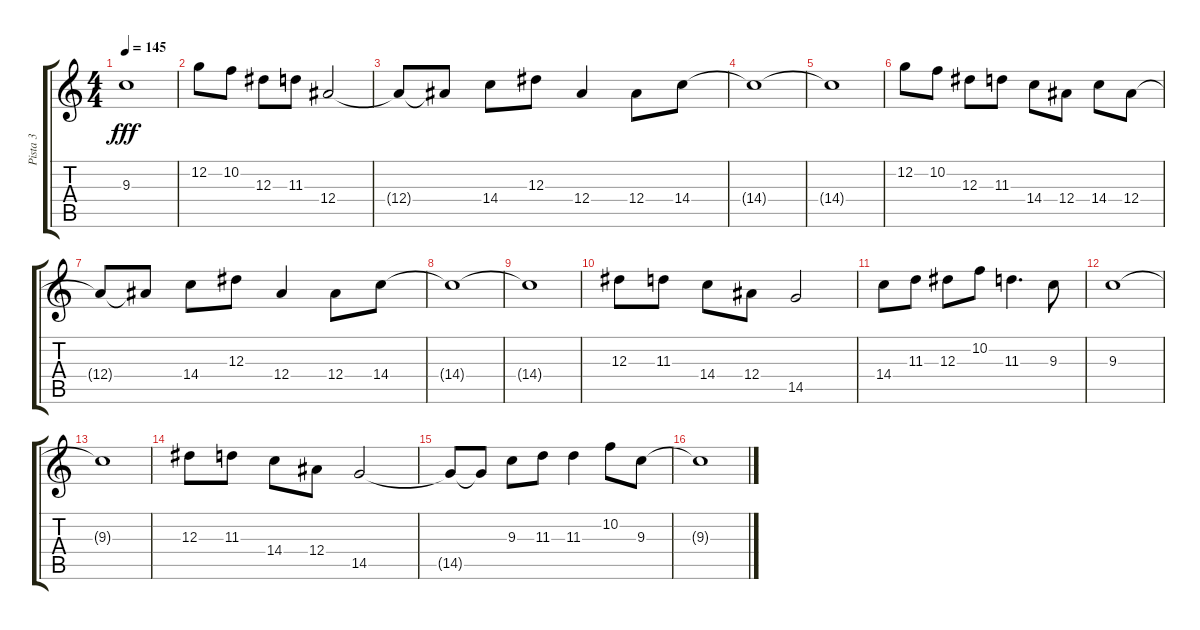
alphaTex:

\track ("Pista 3" "Pista 3") {instrument overdrivenguitar}
\staff {score tabs}
\tuning (C4 G3 Eb3 Bb2 F2 C2) {hide}
\ts (4 4)
\tempo 145
\clef g2
\ks c
9.3{t}.1{dy fff} |
12.2.8 10.2.8 12.3.8 11.3.8 12.4.2 |
12.4{t}.8 12.4{t}.8 14.4.8 12.3.8 12.4.4 12.4.8 14.4.8 |
14.4{t}.1 |
14.4{t}.1 |
12.2.8 10.2.8 12.3.8 11.3.8 14.4.8 12.4.8 14.4.8 12.4.8 |
12.4{t}.8 12.4{t}.8 14.4.8 12.3.8 12.4.4 12.4.8 14.4.8 |
14.4{t}.1 |
14.4{t}.1 |
12.3.8{balance 0} 11.3.8 14.4.8 12.4.8 14.5.2 |
14.4.8 11.3.8 12.3.8 10.2.8 11.3.4{d} 9.3.8 |
9.3.1 |
9.3{t}.1 |
12.3.8 11.3.8 14.4.8 12.4.8 14.5.2 |
14.5{t}.8 14.5{t}.8 9.3.8 11.3.8 11.3.4 10.2.8 9.3.8 |
9.3{t}.1
